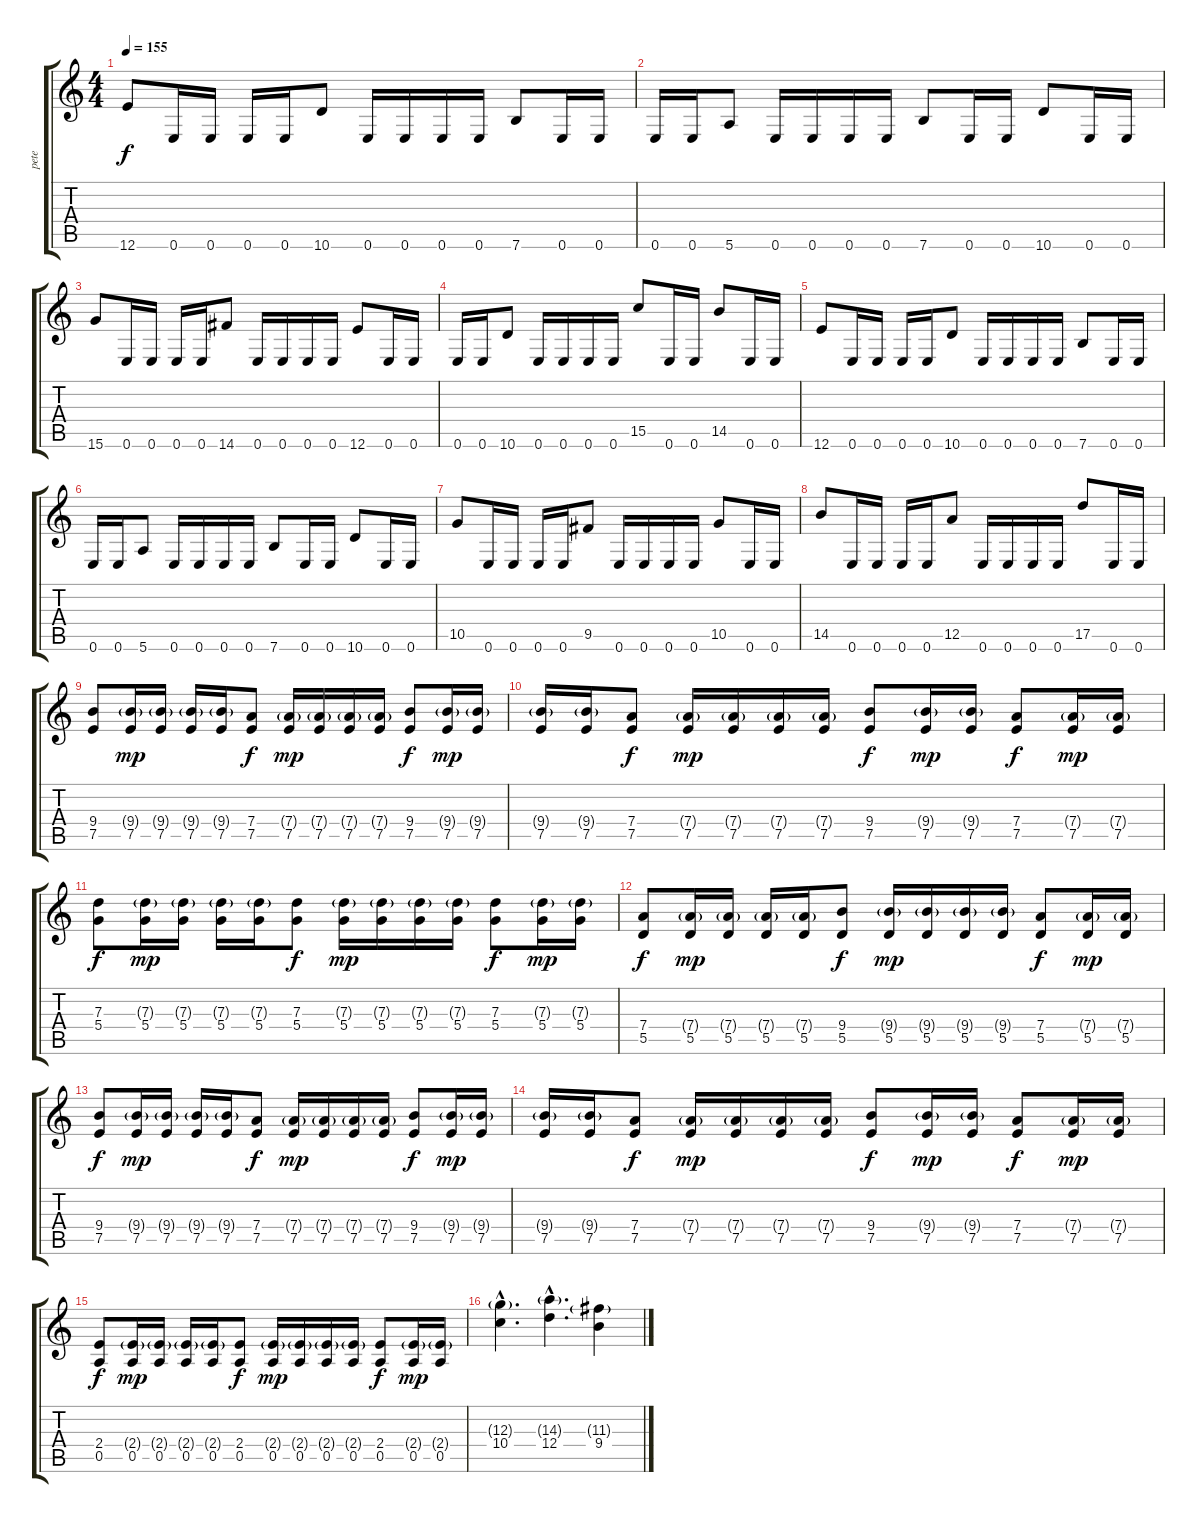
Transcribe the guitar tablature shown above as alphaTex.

\track ("pete" "pete") {instrument distortionguitar}
\staff {score tabs}
\tuning (E4 B3 G3 D3 A2 E2) {hide}
\ts (4 4)
\tempo 155
\clef g2
\ks c
12.6.8{dy f} 0.6.16 0.6.16 0.6.16 0.6.16 10.6.8 0.6.16 0.6.16 0.6.16 0.6.16 7.6.8 0.6.16 0.6.16 |
0.6.16 0.6.16 5.6.8 0.6.16 0.6.16 0.6.16 0.6.16 7.6.8 0.6.16 0.6.16 10.6.8 0.6.16 0.6.16 |
15.6.8 0.6.16 0.6.16 0.6.16 0.6.16 14.6.8 0.6.16 0.6.16 0.6.16 0.6.16 12.6.8 0.6.16 0.6.16 |
0.6.16 0.6.16 10.6.8 0.6.16 0.6.16 0.6.16 0.6.16 15.5.8 0.6.16 0.6.16 14.5.8 0.6.16 0.6.16 |
12.6.8 0.6.16 0.6.16 0.6.16 0.6.16 10.6.8 0.6.16 0.6.16 0.6.16 0.6.16 7.6.8 0.6.16 0.6.16 |
0.6.16 0.6.16 5.6.8 0.6.16 0.6.16 0.6.16 0.6.16 7.6.8 0.6.16 0.6.16 10.6.8 0.6.16 0.6.16 |
10.5.8 0.6.16 0.6.16 0.6.16 0.6.16 9.5.8 0.6.16 0.6.16 0.6.16 0.6.16 10.5.8 0.6.16 0.6.16 |
14.5.8 0.6.16 0.6.16 0.6.16 0.6.16 12.5.8 0.6.16 0.6.16 0.6.16 0.6.16 17.5.8 0.6.16 0.6.16 |
(9.4 7.5).8 (9.4{g} 7.5).16{dy mp} (9.4{g} 7.5).16 (9.4{g} 7.5).16 (9.4{g} 7.5).16 (7.4 7.5).8{dy f} (7.4{g} 7.5).16{dy mp} (7.4{g} 7.5).16 (7.4{g} 7.5).16 (7.4{g} 7.5).16 (9.4 7.5).8{dy f} (9.4{g} 7.5).16{dy mp} (9.4{g} 7.5).16 |
(9.4{g} 7.5).16 (9.4{g} 7.5).16 (7.4 7.5).8{dy f} (7.4{g} 7.5).16{dy mp} (7.4{g} 7.5).16 (7.4{g} 7.5).16 (7.4{g} 7.5).16 (9.4 7.5).8{dy f} (9.4{g} 7.5).16{dy mp} (9.4{g} 7.5).16 (7.4 7.5).8{dy f} (7.4{g} 7.5).16{dy mp} (7.4{g} 7.5).16 |
(7.3 5.4).8{dy f} (7.3{g} 5.4).16{dy mp} (7.3{g} 5.4).16 (7.3{g} 5.4).16 (7.3{g} 5.4).16 (7.3 5.4).8{dy f} (7.3{g} 5.4).16{dy mp} (7.3{g} 5.4).16 (7.3{g} 5.4).16 (7.3{g} 5.4).16 (7.3 5.4).8{dy f} (7.3{g} 5.4).16{dy mp} (7.3{g} 5.4).16 |
(7.4 5.5).8{dy f} (7.4{g} 5.5).16{dy mp} (7.4{g} 5.5).16 (7.4{g} 5.5).16 (7.4{g} 5.5).16 (9.4 5.5).8{dy f} (9.4{g} 5.5).16{dy mp} (9.4{g} 5.5).16 (9.4{g} 5.5).16 (9.4{g} 5.5).16 (7.4 5.5).8{dy f} (7.4{g} 5.5).16{dy mp} (7.4{g} 5.5).16 |
(9.4 7.5).8{dy f} (9.4{g} 7.5).16{dy mp} (9.4{g} 7.5).16 (9.4{g} 7.5).16 (9.4{g} 7.5).16 (7.4 7.5).8{dy f} (7.4{g} 7.5).16{dy mp} (7.4{g} 7.5).16 (7.4{g} 7.5).16 (7.4{g} 7.5).16 (9.4 7.5).8{dy f} (9.4{g} 7.5).16{dy mp} (9.4{g} 7.5).16 |
(9.4{g} 7.5).16 (9.4{g} 7.5).16 (7.4 7.5).8{dy f} (7.4{g} 7.5).16{dy mp} (7.4{g} 7.5).16 (7.4{g} 7.5).16 (7.4{g} 7.5).16 (9.4 7.5).8{dy f} (9.4{g} 7.5).16{dy mp} (9.4{g} 7.5).16 (7.4 7.5).8{dy f} (7.4{g} 7.5).16{dy mp} (7.4{g} 7.5).16 |
(2.4 0.5).8{dy f} (2.4{g} 0.5).16{dy mp} (2.4{g} 0.5).16 (2.4{g} 0.5).16 (2.4{g} 0.5).16 (2.4 0.5).8{dy f} (2.4{g} 0.5).16{dy mp} (2.4{g} 0.5).16 (2.4{g} 0.5).16 (2.4{g} 0.5).16 (2.4 0.5).8{dy f} (2.4{g} 0.5).16{dy mp} (2.4{g} 0.5).16 |
(12.3{g hac} 10.4{hac}).4{d} (14.3{g hac} 12.4{hac}).4{d} (11.3{g} 9.4).4
